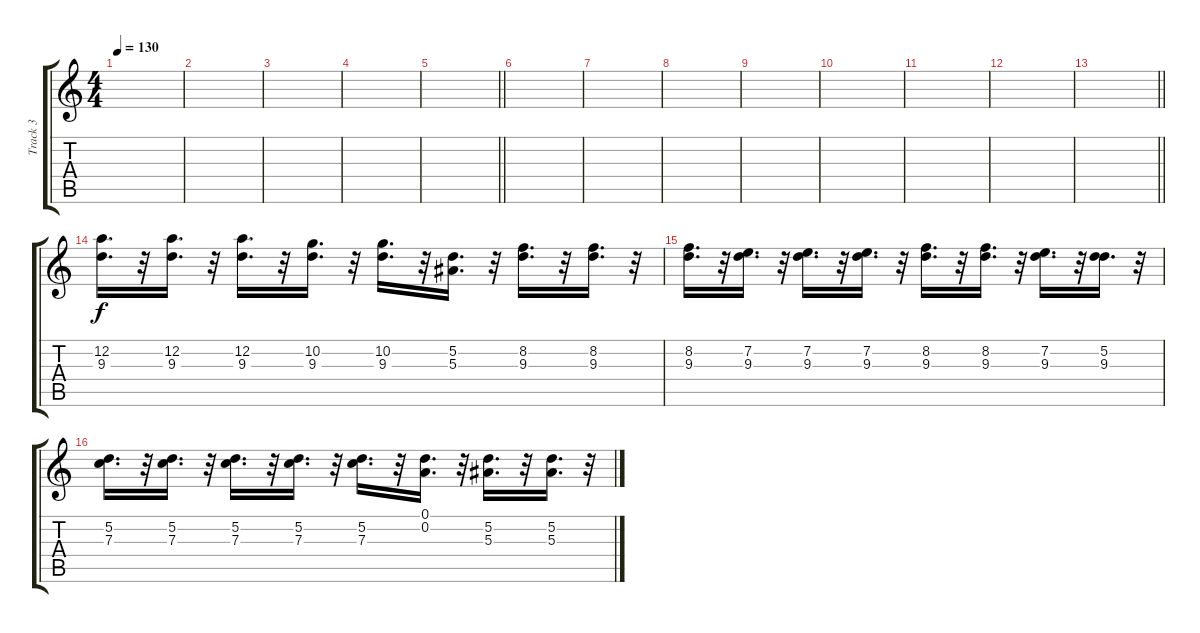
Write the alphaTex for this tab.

\track ("Track 3" "Track 3") {instrument overdrivenguitar}
\staff {score tabs}
\tuning (D4 A3 F3 C3 G2 C2) {hide}
\ts (4 4)
\tempo 130
\clef g2
\ks c
|
|
|
|
\barLineRight lightlight
|
|
|
|
|
|
|
|
\barLineRight lightlight
|
(12.2 9.3).16{d} r.32 (12.2 9.3).16{d} r.32 (12.2 9.3).16{d} r.32 (10.2 9.3).16{d} r.32 (10.2 9.3).16{d} r.32 (5.2 5.3).16{d} r.32 (8.2 9.3).16{d} r.32 (8.2 9.3).16{d} r.32 |
(8.2 9.3).16{d} r.32 (7.2 9.3).16{d} r.32 (7.2 9.3).16{d} r.32 (7.2 9.3).16{d} r.32 (8.2 9.3).16{d} r.32 (8.2 9.3).16{d} r.32 (7.2 9.3).16{d} r.32 (5.2 9.3).16{d} r.32 |
(5.2 7.3).16{d} r.32 (5.2 7.3).16{d} r.32 (5.2 7.3).16{d} r.32 (5.2 7.3).16{d} r.32 (5.2 7.3).16{d} r.32 (0.1 0.2).16{d} r.32 (5.2 5.3).16{d} r.32 (5.2 5.3).16{d} r.32
